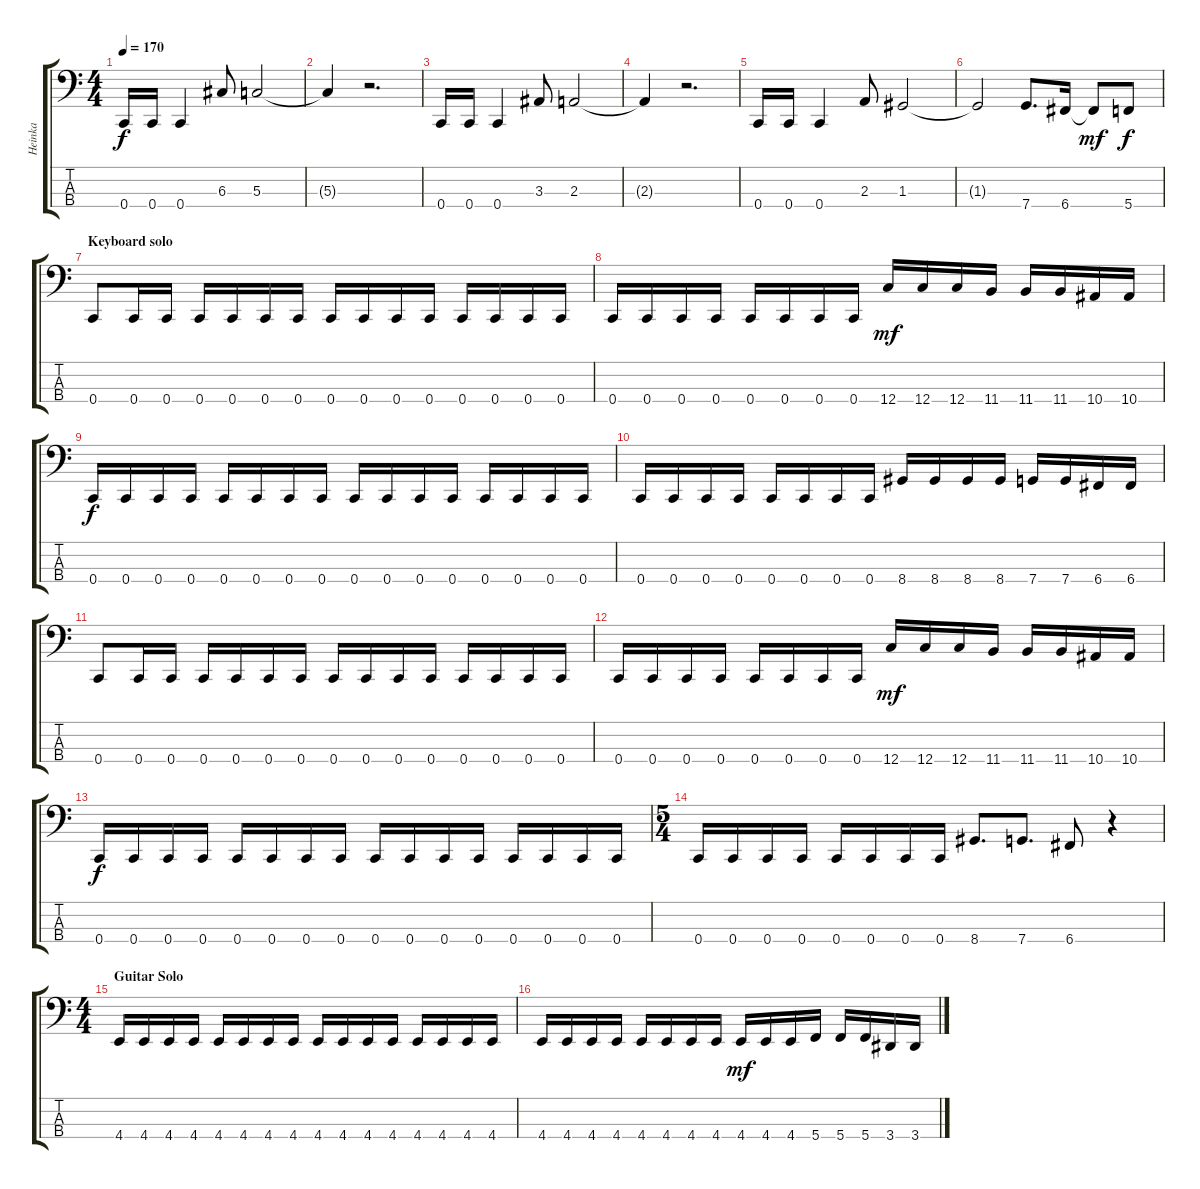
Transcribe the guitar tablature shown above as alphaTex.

\track ("Heinka" "Heinka") {instrument electricbasspick}
\staff {score tabs}
\tuning (F2 C2 G1 C1) {hide}
\ts (4 4)
\tempo 170
\clef f4
\ks c
0.4.16{dy f} 0.4.16 0.4.4 6.3.8 5.3.2 |
5.3{t}.4 r.2{d} |
0.4.16 0.4.16 0.4.4 3.3.8 2.3.2 |
2.3{t}.4 r.2{d} |
0.4.16 0.4.16 0.4.4 2.3.8 1.3.2 |
1.3{t}.2 7.4.8{d} 6.4.16 6.4{t}.8{dy mf} 5.4.8{dy f} |
\section ("" "Keyboard solo")
0.4.8 0.4.16 0.4.16 0.4.16 0.4.16 0.4.16 0.4.16 0.4.16 0.4.16 0.4.16 0.4.16 0.4.16 0.4.16 0.4.16 0.4.16 |
0.4.16 0.4.16 0.4.16 0.4.16 0.4.16 0.4.16 0.4.16 0.4.16 12.4.16{dy mf} 12.4.16 12.4.16 11.4.16 11.4.16 11.4.16 10.4.16 10.4.16 |
0.4.16{dy f} 0.4.16 0.4.16 0.4.16 0.4.16 0.4.16 0.4.16 0.4.16 0.4.16 0.4.16 0.4.16 0.4.16 0.4.16 0.4.16 0.4.16 0.4.16 |
0.4.16 0.4.16 0.4.16 0.4.16 0.4.16 0.4.16 0.4.16 0.4.16 8.4.16 8.4.16 8.4.16 8.4.16 7.4.16 7.4.16 6.4.16 6.4.16 |
0.4.8 0.4.16 0.4.16 0.4.16 0.4.16 0.4.16 0.4.16 0.4.16 0.4.16 0.4.16 0.4.16 0.4.16 0.4.16 0.4.16 0.4.16 |
0.4.16 0.4.16 0.4.16 0.4.16 0.4.16 0.4.16 0.4.16 0.4.16 12.4.16{dy mf} 12.4.16 12.4.16 11.4.16 11.4.16 11.4.16 10.4.16 10.4.16 |
0.4.16{dy f} 0.4.16 0.4.16 0.4.16 0.4.16 0.4.16 0.4.16 0.4.16 0.4.16 0.4.16 0.4.16 0.4.16 0.4.16 0.4.16 0.4.16 0.4.16 |
\ts (5 4)
0.4.16 0.4.16 0.4.16 0.4.16 0.4.16 0.4.16 0.4.16 0.4.16 8.4.8{d} 7.4.8{d} 6.4.8 r.4 |
\ts (4 4)
\section ("" "Guitar Solo")
4.4.16 4.4.16 4.4.16 4.4.16 4.4.16 4.4.16 4.4.16 4.4.16 4.4.16 4.4.16 4.4.16 4.4.16 4.4.16 4.4.16 4.4.16 4.4.16 |
4.4.16 4.4.16 4.4.16 4.4.16 4.4.16 4.4.16 4.4.16 4.4.16 4.4.16{dy mf} 4.4.16 4.4.16 5.4.16 5.4.16 5.4.16 3.4.16 3.4.16
